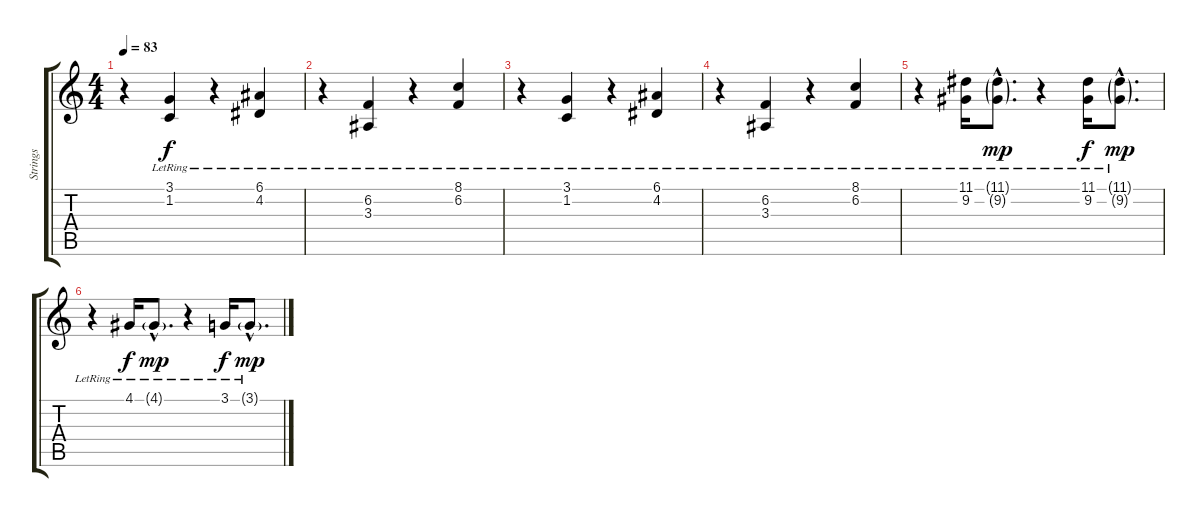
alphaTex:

\track ("Strings" "Strings") {instrument pizzicatostrings}
\staff {score tabs}
\tuning (E4 B3 G3 D3 A2 E2) {hide}
\ts (4 4)
\tempo 83
\clef g2
\ks c
r.4{dy f} (3.1{lr} 1.2{lr}).4 r.4 (6.1{lr} 4.2{lr}).4 |
r.4 (6.2{lr} 3.3{lr}).4 r.4 (8.1{lr} 6.2{lr}).4 |
r.4 (3.1{lr} 1.2{lr}).4 r.4 (6.1{lr} 4.2{lr}).4 |
r.4 (6.2{lr} 3.3{lr}).4 r.4 (8.1{lr} 6.2{lr}).4 |
r.4 (11.1{lr} 9.2{lr}).16 (11.1{g hac lr} 9.2{g hac lr}).8{d dy mp} r.4 (11.1{lr} 9.2{lr}).16{dy f} (11.1{g hac lr} 9.2{g hac lr}).8{d dy mp} |
r.4 4.1{lr}.16{dy f} 4.1{g hac lr}.8{d dy mp} r.4 3.1{lr}.16{dy f} 3.1{g hac lr}.8{d dy mp}
